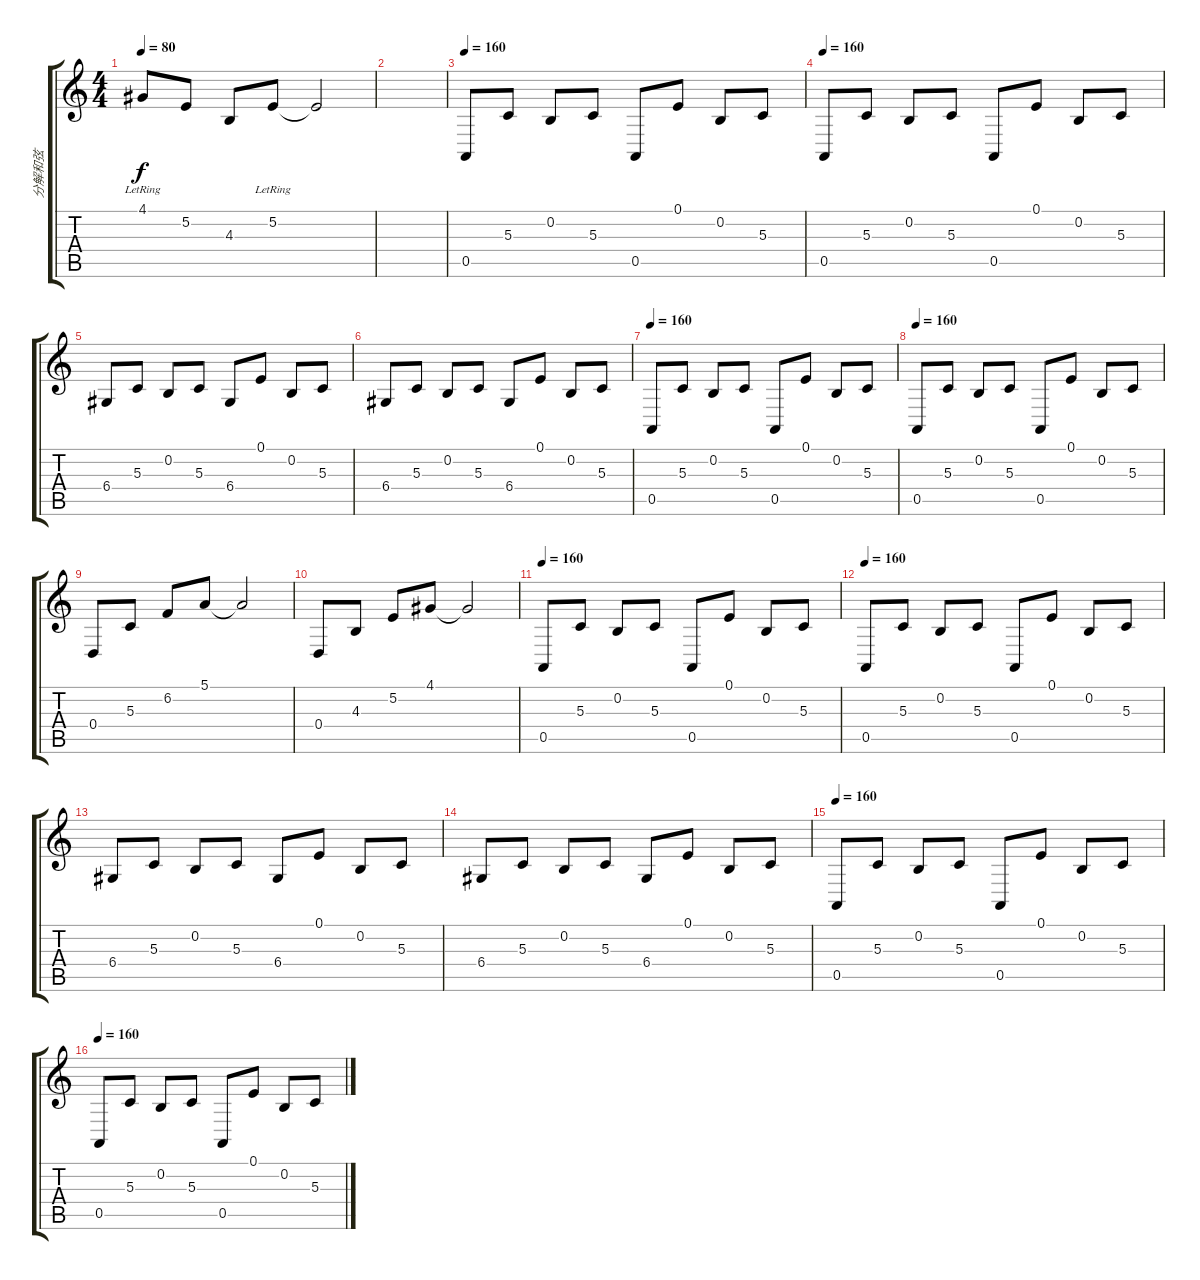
\track ("分解和弦" "分解和弦") {instrument shamisen}
\staff {score tabs}
\tuning (E4 B3 G3 D3 A2 E2) {hide}
\ts (4 4)
\tempo 80
\clef g2
\ks c
4.1{lr}.8{dy f} 5.2.8 4.3.8 5.2{lr}.8 5.2{t}.2 |
|
\tempo 160
0.5.8{volume 14 balance 11} 5.3.8 0.2.8 5.3.8 0.5.8 0.1.8 0.2.8 5.3.8 |
\tempo 160
0.5.8{volume 15 balance 11} 5.3.8 0.2.8 5.3.8 0.5.8 0.1.8 0.2.8 5.3.8 |
6.4.8 5.3.8 0.2.8 5.3.8 6.4.8 0.1.8 0.2.8 5.3.8 |
6.4.8 5.3.8 0.2.8 5.3.8 6.4.8 0.1.8 0.2.8 5.3.8 |
\tempo 160
0.5.8{volume 12} 5.3.8 0.2.8 5.3.8 0.5.8 0.1.8 0.2.8 5.3.8 |
\tempo 160
0.5.8 5.3.8 0.2.8 5.3.8 0.5.8 0.1.8 0.2.8 5.3.8 |
0.4.8 5.3.8 6.2.8 5.1.8 5.1{t}.2 |
0.4.8 4.3.8 5.2.8 4.1.8 4.1{t}.2 |
\tempo 160
0.5.8{volume 14 balance 11} 5.3.8 0.2.8 5.3.8 0.5.8 0.1.8 0.2.8 5.3.8 |
\tempo 160
0.5.8{volume 15 balance 11} 5.3.8 0.2.8 5.3.8 0.5.8 0.1.8 0.2.8 5.3.8 |
6.4.8 5.3.8 0.2.8 5.3.8 6.4.8 0.1.8 0.2.8 5.3.8 |
6.4.8 5.3.8 0.2.8 5.3.8 6.4.8 0.1.8 0.2.8 5.3.8 |
\tempo 160
0.5.8{volume 12} 5.3.8 0.2.8 5.3.8 0.5.8 0.1.8 0.2.8 5.3.8 |
\tempo 160
0.5.8 5.3.8 0.2.8 5.3.8 0.5.8 0.1.8 0.2.8 5.3.8
